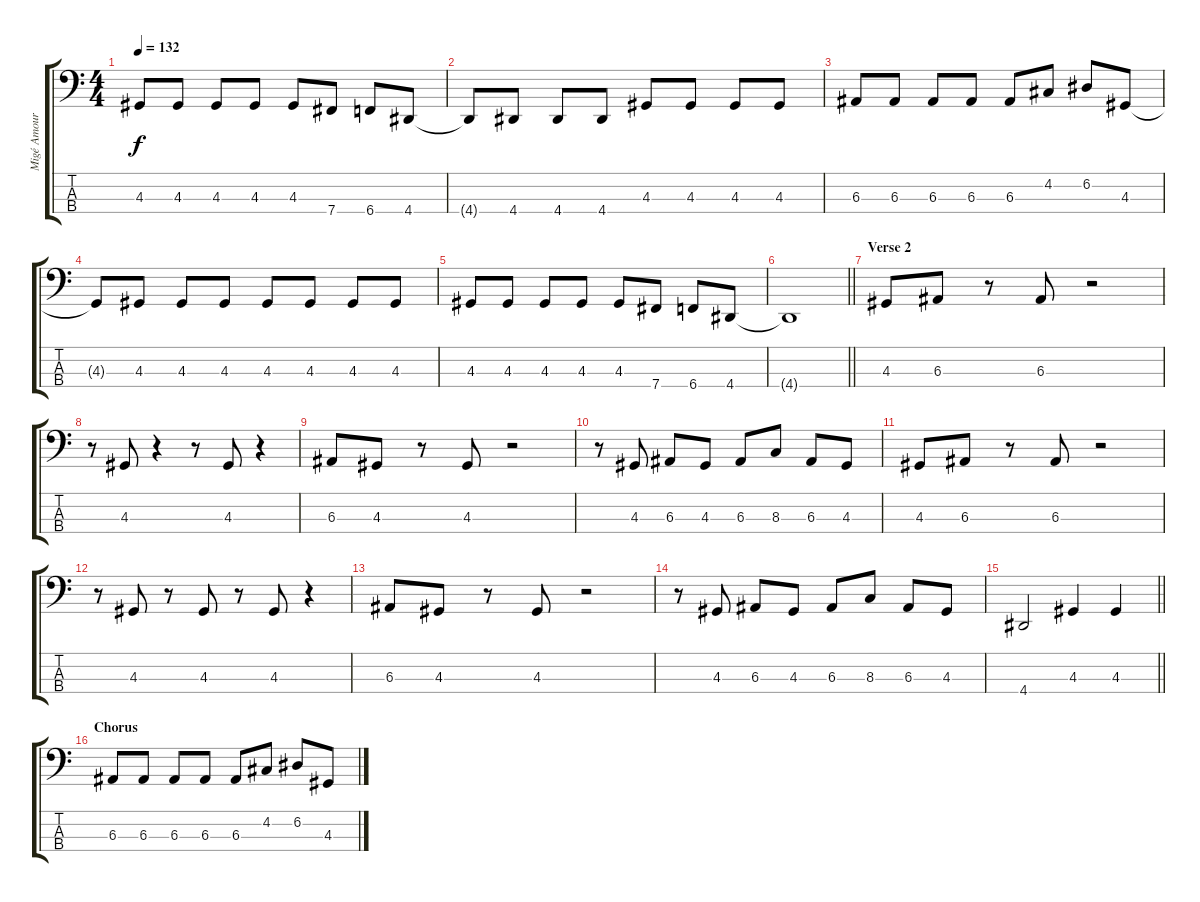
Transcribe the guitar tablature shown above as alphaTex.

\track ("Migé Amour (Bass)" "Migé Amour") {instrument electricbassfinger}
\staff {score tabs}
\tuning (D2 A1 E1 B0) {hide}
\ts (4 4)
\tempo 132
\clef f4
\ks c
4.3.8{dy f} 4.3.8 4.3.8 4.3.8 4.3.8 7.4.8 6.4.8 4.4.8 |
4.4{t}.8 4.4.8 4.4.8 4.4.8 4.3.8 4.3.8 4.3.8 4.3.8 |
6.3.8 6.3.8 6.3.8 6.3.8 6.3.8 4.2.8 6.2.8 4.3.8 |
4.3{t}.8 4.3.8 4.3.8 4.3.8 4.3.8 4.3.8 4.3.8 4.3.8 |
4.3.8 4.3.8 4.3.8 4.3.8 4.3.8 7.4.8 6.4.8 4.4.8 |
\barLineRight lightlight
4.4{t}.1 |
\section ("" "Verse 2")
4.3.8 6.3.8 r.8 6.3.8 r.2 |
r.8 4.3.8 r.4 r.8 4.3.8 r.4 |
6.3.8 4.3.8 r.8 4.3.8 r.2 |
r.8 4.3.8 6.3.8 4.3.8 6.3.8 8.3.8 6.3.8 4.3.8 |
4.3.8 6.3.8 r.8 6.3.8 r.2 |
r.8 4.3.8 r.8 4.3.8 r.8 4.3.8 r.4 |
6.3.8 4.3.8 r.8 4.3.8 r.2 |
r.8 4.3.8 6.3.8 4.3.8 6.3.8 8.3.8 6.3.8 4.3.8 |
\barLineRight lightlight
4.4.2 4.3.4 4.3.4 |
\section ("" "Chorus")
6.3.8 6.3.8 6.3.8 6.3.8 6.3.8 4.2.8 6.2.8 4.3.8
